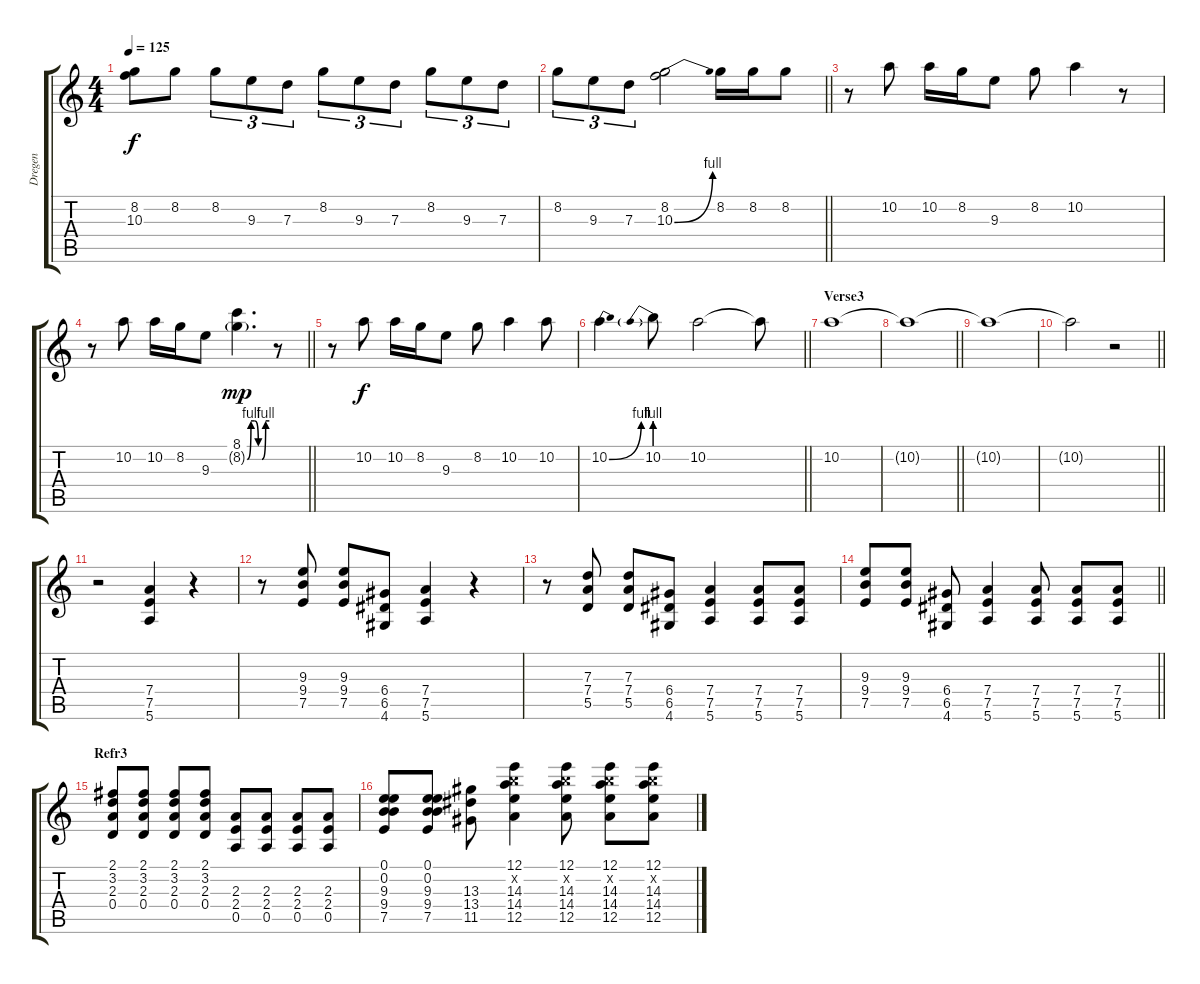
\track ("Dregen" "Dregen") {instrument overdrivenguitar}
\staff {score tabs}
\tuning (E4 B3 G3 D3 A2 E2) {hide}
\ts (4 4)
\tempo 125
\clef g2
\ks c
(8.2{t} 10.3{t}).8{dy f} 8.2.8 8.2.8{tu (3 2)} 9.3.8{tu (3 2)} 7.3.8{tu (3 2)} 8.2.8{tu (3 2)} 9.3.8{tu (3 2)} 7.3.8{tu (3 2)} 8.2.8{tu (3 2)} 9.3.8{tu (3 2)} 7.3.8{tu (3 2)} |
\barLineRight lightlight
8.2.8{tu (3 2)} 9.3.8{tu (3 2)} 7.3.8{tu (3 2)} (8.2 10.3{be (bend 0 0 60 4)}).2 8.2.16 8.2.16 8.2.8 |
r.8 10.2.8 10.2.16 8.2.16 9.3.8 8.2.8 10.2.4 r.8 |
\barLineRight lightlight
r.8 10.2.8 10.2.16 8.2.16 9.3.8 (8.1 8.2{be (custom 0 0 10 4 20 4 30 0 40 0 50 4 60 4) g}).4{d dy mp} r.8 |
r.8 10.2.8{dy f} 10.2.16 8.2.16 9.3.8 8.2.8 10.2.4 10.2.8 |
\barLineRight lightlight
10.2{be (bend 0 0 60 4)}.4 10.2{be (prebend 0 4 60 4)}.8 10.2.2 10.2{t}.8 |
\section ("" "Verse3")
10.2.1 |
\barLineRight lightlight
10.2{t}.1 |
10.2{t}.1 |
\barLineRight lightlight
10.2{t}.2 r.2 |
r.2 (7.4 7.5 5.6).4 r.4 |
r.8 (9.3 9.4 7.5).8 (9.3 9.4 7.5).8 (6.4 6.5 4.6).8 (7.4 7.5 5.6).4 r.4 |
r.8 (7.3 7.4 5.5).8 (7.3 7.4 5.5).8 (6.4 6.5 4.6).8 (7.4 7.5 5.6).4 (7.4 7.5 5.6).8 (7.4 7.5 5.6).8 |
\barLineRight lightlight
(9.3 9.4 7.5).8 (9.3 9.4 7.5).8 (6.4 6.5 4.6).8 (7.4 7.5 5.6).4 (7.4 7.5 5.6).8 (7.4 7.5 5.6).8 (7.4 7.5 5.6).8 |
\section ("" "Refr3")
(2.1 3.2 2.3 0.4).8 (2.1 3.2 2.3 0.4).8 (2.1 3.2 2.3 0.4).8 (2.1 3.2 2.3 0.4).8 (2.3 2.4 0.5).8 (2.3 2.4 0.5).8 (2.3 2.4 0.5).8 (2.3 2.4 0.5).8 |
(0.1 0.2 9.3 9.4 7.5).8 (0.1 0.2 9.3 9.4 7.5).8 (13.3 13.4 11.5).8 (12.1 12.2{x} 14.3 14.4 12.5).4 (12.1 12.2{x} 14.3 14.4 12.5).8 (12.1 12.2{x} 14.3 14.4 12.5).8 (12.1 12.2{x} 14.3 14.4 12.5).8
